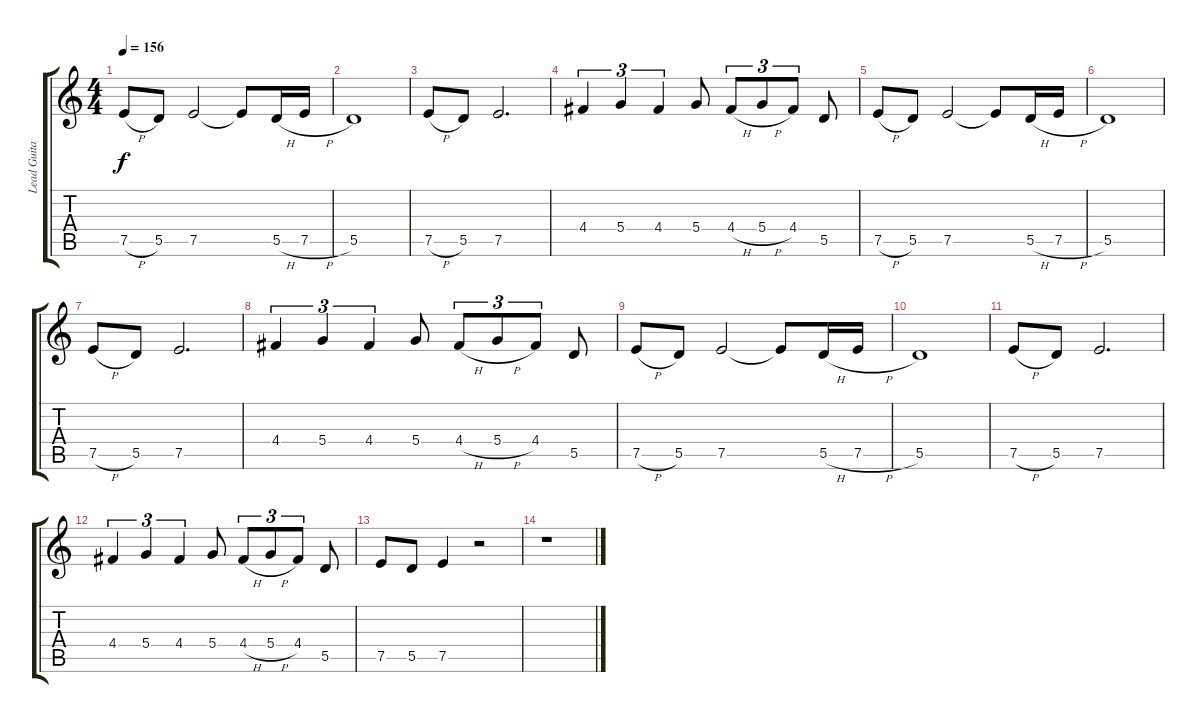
\track ("Lead Guitar" "Lead Guita") {instrument distortionguitar}
\staff {score tabs}
\tuning (E4 B3 G3 D3 A2 E2) {hide}
\ts (4 4)
\tempo 156
\clef g2
\ks c
7.5{h}.8{dy f} 5.5.8 7.5.2 7.5{t}.8 5.5{h}.16 7.5{h}.16 |
5.5.1 |
7.5{h}.8 5.5.8 7.5.2{d} |
4.4.4{tu (3 2)} 5.4.4{tu (3 2)} 4.4.4{tu (3 2)} 5.4.8 4.4{h}.8{tu (3 2)} 5.4{h}.8{tu (3 2)} 4.4.8{tu (3 2)} 5.5.8 |
7.5{h}.8 5.5.8 7.5.2 7.5{t}.8 5.5{h}.16 7.5{h}.16 |
5.5.1 |
7.5{h}.8 5.5.8 7.5.2{d} |
4.4.4{tu (3 2)} 5.4.4{tu (3 2)} 4.4.4{tu (3 2)} 5.4.8 4.4{h}.8{tu (3 2)} 5.4{h}.8{tu (3 2)} 4.4.8{tu (3 2)} 5.5.8 |
7.5{h}.8 5.5.8 7.5.2 7.5{t}.8 5.5{h}.16 7.5{h}.16 |
5.5.1 |
7.5{h}.8 5.5.8 7.5.2{d} |
4.4.4{tu (3 2)} 5.4.4{tu (3 2)} 4.4.4{tu (3 2)} 5.4.8 4.4{h}.8{tu (3 2)} 5.4{h}.8{tu (3 2)} 4.4.8{tu (3 2)} 5.5.8 |
7.5.8 5.5.8 7.5.4 r.2 |
r.1
